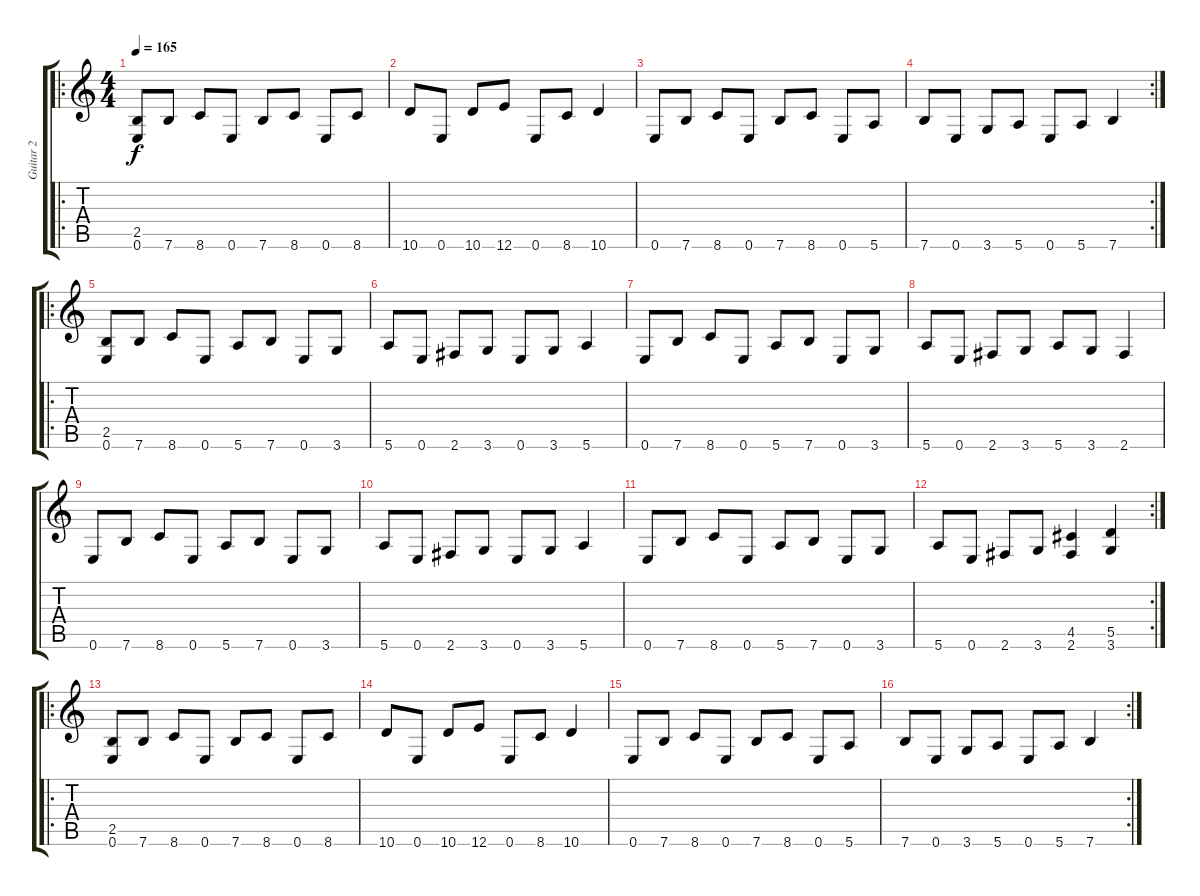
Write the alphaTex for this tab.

\track ("Guitar 2" "Guitar 2") {instrument distortionguitar}
\staff {score tabs}
\tuning (E4 B3 G3 D3 A2 E2) {hide}
\ro
\ts (4 4)
\tempo 165
\clef g2
\ks c
(2.5 0.6).8{dy f} 7.6.8 8.6.8 0.6.8 7.6.8 8.6.8 0.6.8 8.6.8 |
10.6.8 0.6.8 10.6.8 12.6.8 0.6.8 8.6.8 10.6.4 |
0.6.8 7.6.8 8.6.8 0.6.8 7.6.8 8.6.8 0.6.8 5.6.8 |
\rc 2
7.6.8 0.6.8 3.6.8 5.6.8 0.6.8 5.6.8 7.6.4 |
\ro
(2.5 0.6).8 7.6.8 8.6.8 0.6.8 5.6.8 7.6.8 0.6.8 3.6.8 |
5.6.8 0.6.8 2.6.8 3.6.8 0.6.8 3.6.8 5.6.4 |
0.6.8 7.6.8 8.6.8 0.6.8 5.6.8 7.6.8 0.6.8 3.6.8 |
5.6.8 0.6.8 2.6.8 3.6.8 5.6.8 3.6.8 2.6.4 |
0.6.8 7.6.8 8.6.8 0.6.8 5.6.8 7.6.8 0.6.8 3.6.8 |
5.6.8 0.6.8 2.6.8 3.6.8 0.6.8 3.6.8 5.6.4 |
0.6.8 7.6.8 8.6.8 0.6.8 5.6.8 7.6.8 0.6.8 3.6.8 |
\rc 2
5.6.8 0.6.8 2.6.8 3.6.8 (4.5 2.6).4 (5.5 3.6).4 |
\ro
(2.5 0.6).8 7.6.8 8.6.8 0.6.8 7.6.8 8.6.8 0.6.8 8.6.8 |
10.6.8 0.6.8 10.6.8 12.6.8 0.6.8 8.6.8 10.6.4 |
0.6.8 7.6.8 8.6.8 0.6.8 7.6.8 8.6.8 0.6.8 5.6.8 |
\rc 2
7.6.8 0.6.8 3.6.8 5.6.8 0.6.8 5.6.8 7.6.4
